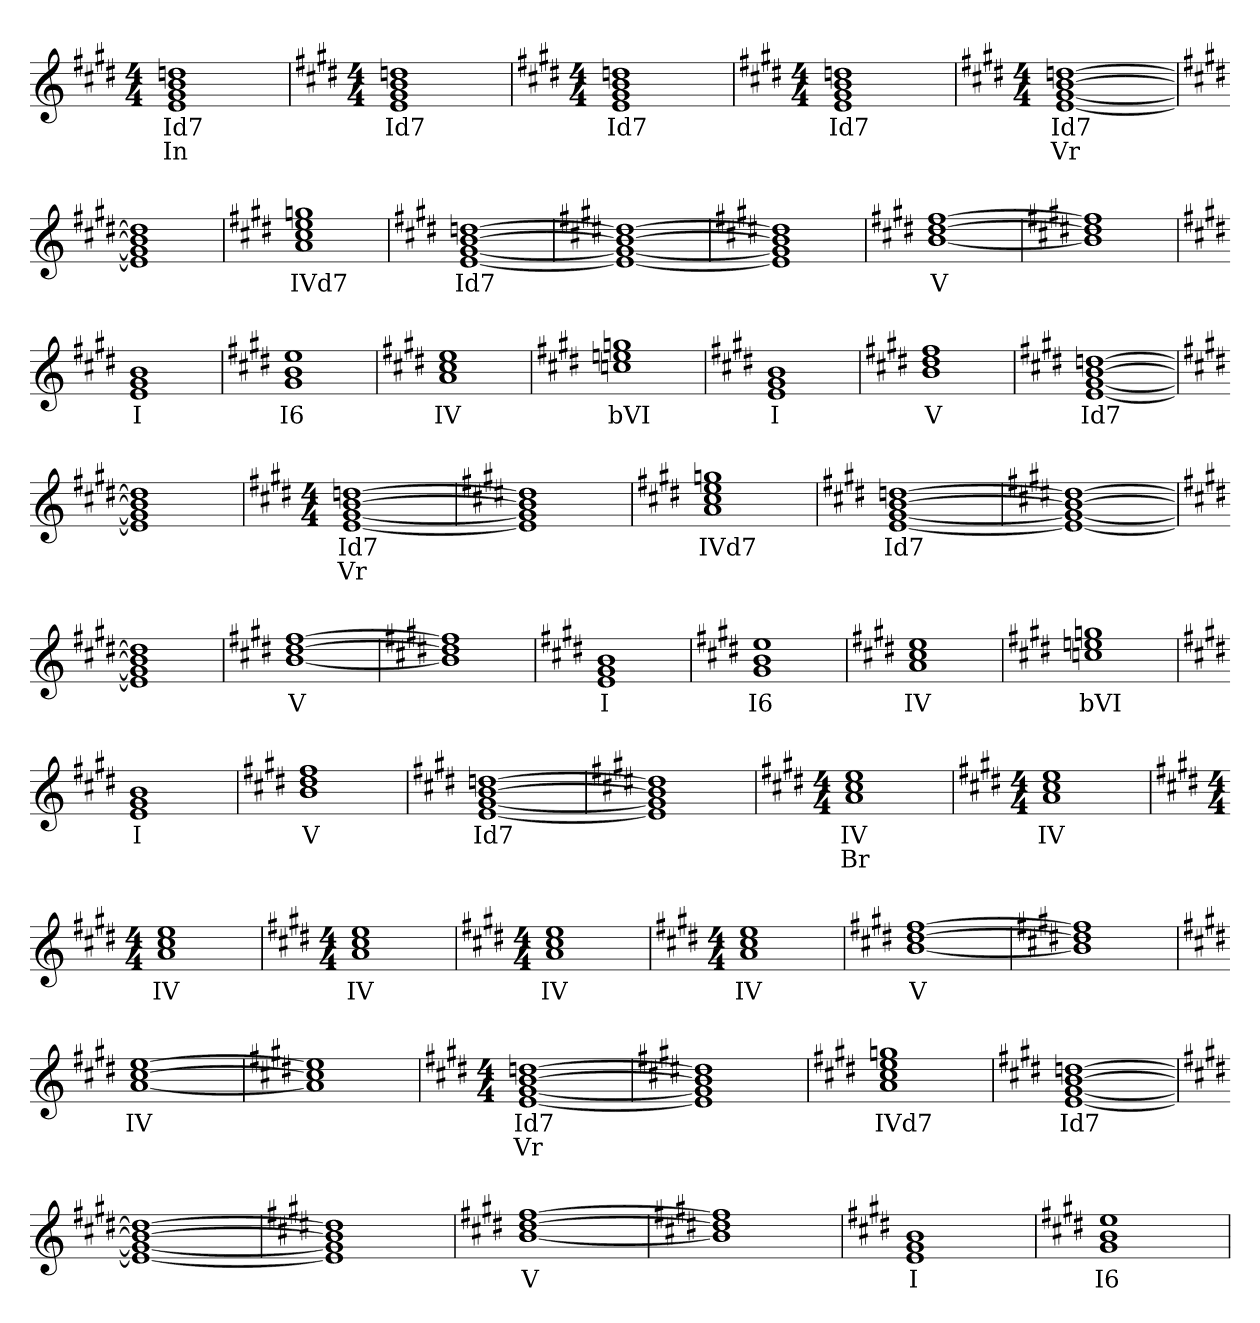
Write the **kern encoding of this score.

**kern	**text	**text
*part1	*part1	*part1
*staff1	*staff1	*staff1
*k[f#c#g#d#]	*	*
*E:	*	*
*M4/4	*	*
=	=	=
1e 1g# 1b 1ddn	Id7	In
=	=	=
*k[f#c#g#d#]	*	*
*E:	*	*
*M4/4	*	*
1e 1g# 1b 1ddn	Id7	.
=	=	=
*k[f#c#g#d#]	*	*
*E:	*	*
*M4/4	*	*
1e 1g# 1b 1ddn	Id7	.
=	=	=
*k[f#c#g#d#]	*	*
*E:	*	*
*M4/4	*	*
1e 1g# 1b 1ddn	Id7	.
=	=	=
*k[f#c#g#d#]	*	*
*E:	*	*
*M4/4	*	*
[1e [1g# [1b [1ddn	Id7	Vr
=	=	=
*k[f#c#g#d#]	*	*
*E:	*	*
1e] 1g#] 1b] 1ddn]	.	.
=	=	=
*k[f#c#g#d#]	*	*
*E:	*	*
1a 1cc# 1ee 1ggn	IVd7	.
=	=	=
*k[f#c#g#d#]	*	*
*E:	*	*
[1e [1g# [1b [1ddn	Id7	.
=	=	=
*k[f#c#g#d#]	*	*
*E:	*	*
1e_ 1g#_ 1b_ 1ddn_	.	.
=	=	=
*k[f#c#g#d#]	*	*
*E:	*	*
1e] 1g#] 1b] 1ddn]	.	.
=	=	=
*k[f#c#g#d#]	*	*
*E:	*	*
[1b [1dd# [1ff#	V	.
=	=	=
*k[f#c#g#d#]	*	*
*E:	*	*
1b] 1dd#] 1ff#]	.	.
=	=	=
*k[f#c#g#d#]	*	*
*E:	*	*
1e 1g# 1b	I	.
=	=	=
*k[f#c#g#d#]	*	*
*E:	*	*
1g# 1b 1ee	I6	.
=	=	=
*k[f#c#g#d#]	*	*
*E:	*	*
1a 1cc# 1ee	IV	.
=	=	=
*k[f#c#g#d#]	*	*
*E:	*	*
1ccn 1een 1ggn	bVI	.
=	=	=
*k[f#c#g#d#]	*	*
*E:	*	*
1e 1g# 1b	I	.
=	=	=
*k[f#c#g#d#]	*	*
*E:	*	*
1b 1dd# 1ff#	V	.
=	=	=
*k[f#c#g#d#]	*	*
*E:	*	*
[1e [1g# [1b [1ddn	Id7	.
=	=	=
*k[f#c#g#d#]	*	*
*E:	*	*
1e] 1g#] 1b] 1ddn]	.	.
=	=	=
*k[f#c#g#d#]	*	*
*E:	*	*
*M4/4	*	*
[1e [1g# [1b [1ddn	Id7	Vr
=	=	=
*k[f#c#g#d#]	*	*
*E:	*	*
1e] 1g#] 1b] 1ddn]	.	.
=	=	=
*k[f#c#g#d#]	*	*
*E:	*	*
1a 1cc# 1ee 1ggn	IVd7	.
=	=	=
*k[f#c#g#d#]	*	*
*E:	*	*
[1e [1g# [1b [1ddn	Id7	.
=	=	=
*k[f#c#g#d#]	*	*
*E:	*	*
1e_ 1g#_ 1b_ 1ddn_	.	.
=	=	=
*k[f#c#g#d#]	*	*
*E:	*	*
1e] 1g#] 1b] 1ddn]	.	.
=	=	=
*k[f#c#g#d#]	*	*
*E:	*	*
[1b [1dd# [1ff#	V	.
=	=	=
*k[f#c#g#d#]	*	*
*E:	*	*
1b] 1dd#] 1ff#]	.	.
=	=	=
*k[f#c#g#d#]	*	*
*E:	*	*
1e 1g# 1b	I	.
=	=	=
*k[f#c#g#d#]	*	*
*E:	*	*
1g# 1b 1ee	I6	.
=	=	=
*k[f#c#g#d#]	*	*
*E:	*	*
1a 1cc# 1ee	IV	.
=	=	=
*k[f#c#g#d#]	*	*
*E:	*	*
1ccn 1een 1ggn	bVI	.
=	=	=
*k[f#c#g#d#]	*	*
*E:	*	*
1e 1g# 1b	I	.
=	=	=
*k[f#c#g#d#]	*	*
*E:	*	*
1b 1dd# 1ff#	V	.
=	=	=
*k[f#c#g#d#]	*	*
*E:	*	*
[1e [1g# [1b [1ddn	Id7	.
=	=	=
*k[f#c#g#d#]	*	*
*E:	*	*
1e] 1g#] 1b] 1ddn]	.	.
=	=	=
*k[f#c#g#d#]	*	*
*E:	*	*
*M4/4	*	*
1a 1cc# 1ee	IV	Br
=	=	=
*k[f#c#g#d#]	*	*
*E:	*	*
*M4/4	*	*
1a 1cc# 1ee	IV	.
=	=	=
*k[f#c#g#d#]	*	*
*E:	*	*
*M4/4	*	*
1a 1cc# 1ee	IV	.
=	=	=
*k[f#c#g#d#]	*	*
*E:	*	*
*M4/4	*	*
1a 1cc# 1ee	IV	.
=	=	=
*k[f#c#g#d#]	*	*
*E:	*	*
*M4/4	*	*
1a 1cc# 1ee	IV	.
=	=	=
*k[f#c#g#d#]	*	*
*E:	*	*
*M4/4	*	*
1a 1cc# 1ee	IV	.
=	=	=
*k[f#c#g#d#]	*	*
*E:	*	*
[1b [1dd# [1ff#	V	.
=	=	=
*k[f#c#g#d#]	*	*
*E:	*	*
1b] 1dd#] 1ff#]	.	.
=	=	=
*k[f#c#g#d#]	*	*
*E:	*	*
[1a [1cc# [1ee	IV	.
=	=	=
*k[f#c#g#d#]	*	*
*E:	*	*
1a] 1cc#] 1ee]	.	.
=	=	=
*k[f#c#g#d#]	*	*
*E:	*	*
*M4/4	*	*
[1e [1g# [1b [1ddn	Id7	Vr
=	=	=
*k[f#c#g#d#]	*	*
*E:	*	*
1e] 1g#] 1b] 1ddn]	.	.
=	=	=
*k[f#c#g#d#]	*	*
*E:	*	*
1a 1cc# 1ee 1ggn	IVd7	.
=	=	=
*k[f#c#g#d#]	*	*
*E:	*	*
[1e [1g# [1b [1ddn	Id7	.
=	=	=
*k[f#c#g#d#]	*	*
*E:	*	*
1e_ 1g#_ 1b_ 1ddn_	.	.
=	=	=
*k[f#c#g#d#]	*	*
*E:	*	*
1e] 1g#] 1b] 1ddn]	.	.
=	=	=
*k[f#c#g#d#]	*	*
*E:	*	*
[1b [1dd# [1ff#	V	.
=	=	=
*k[f#c#g#d#]	*	*
*E:	*	*
1b] 1dd#] 1ff#]	.	.
=	=	=
*k[f#c#g#d#]	*	*
*E:	*	*
1e 1g# 1b	I	.
=	=	=
*k[f#c#g#d#]	*	*
*E:	*	*
1g# 1b 1ee	I6	.
=	=	=
*-	*-	*-
